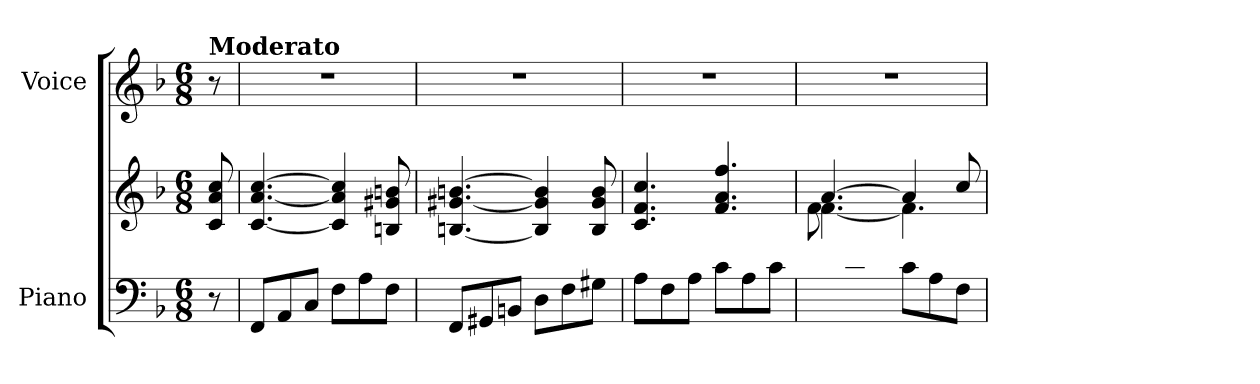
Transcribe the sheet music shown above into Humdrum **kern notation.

**kern	**kern	**kern
*part2	*part2	*part1
*staff3	*staff2	*staff1
*I"Piano	*	*I"Voice
*I'Pno	*	*
*clefF4	*clefG2	*clefG2
*k[b-]	*k[b-]	*k[b-]
*M6/8	*M6/8	*M6/8
=	=	=
!	!	!LO:TX:a:B:t=Moderato
8r	8c/ 8a/ 8cc/	8r
=1	=1	=1
8FF/L	[4.c/ [4.a/ [4.cc/	2.r
8AA/	.	.
8C/J	.	.
8F\L	4c/] 4a/] 4cc/]	.
8A\	.	.
8F\J	8Bn/ 8g#X/ 8bn/	.
=2	=2	=2
8FF/L	[4.Bn/ [4.g#X/ [4.bn/	2.r
8GG#X/	.	.
8BBn/J	.	.
8D\L	4B/] 4g#/] 4b/]	.
8F\	.	.
8G#X\J	8B/ 8g#/ 8b/	.
=3	=3	=3
8A\L	4.c/ 4.f/ 4.cc/	2.r
8F\	.	.
8A\J	.	.
8c\L	4.f/ 4.a/ 4.ff/	.
8A\	.	.
8c\J	.	.
=4	=4	=4
*	*^	*
*	*	*^	*
8ryy	[4.a/	[4.f\	(<8f\L	2.r
8c\	.	.	2ryy	.
8A\J	.	.	.	.
8c\L	4a/]	4.f\]	.	.
8A\	.	.	.	.
8F\J)	8cc/	.	8ryy	.
*	*v	*v	*v	*
=	=	=
*-	*-	*-
